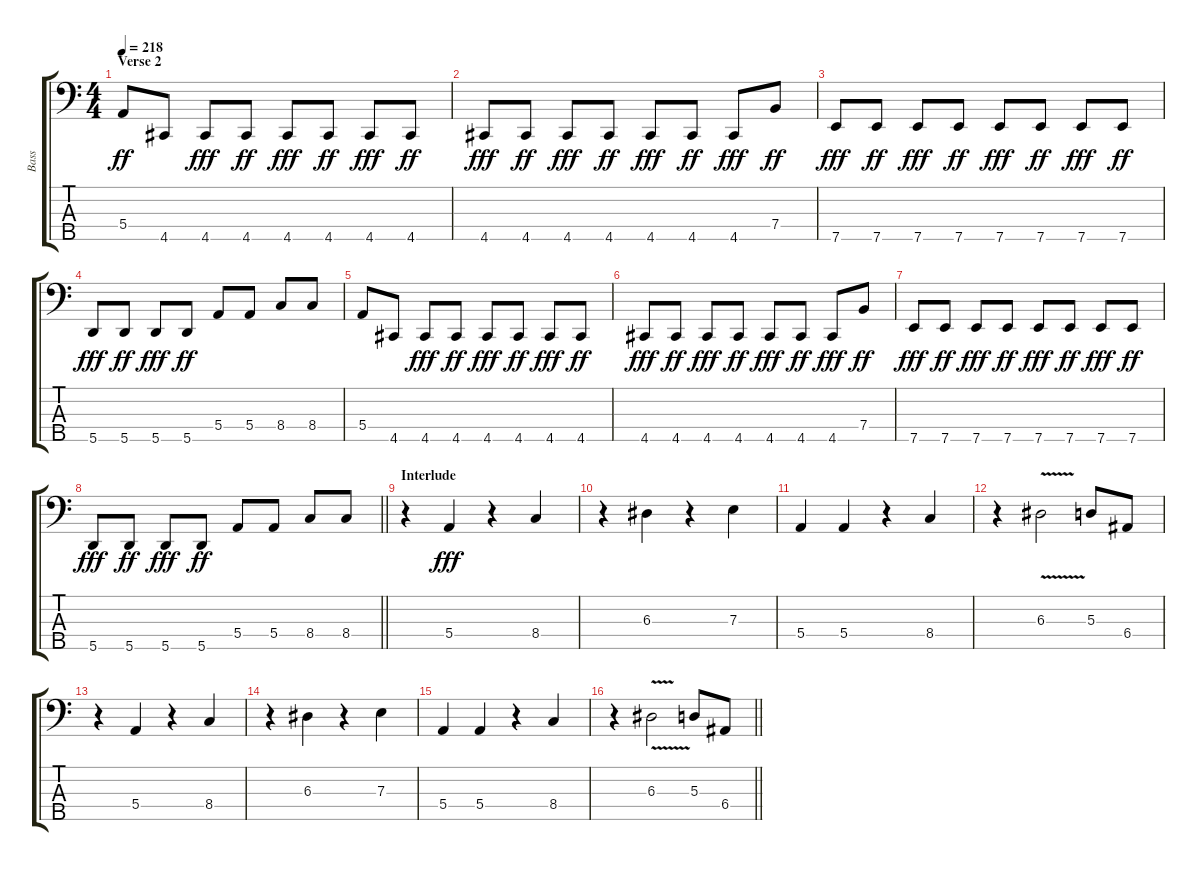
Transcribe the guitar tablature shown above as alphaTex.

\track ("Bass" "Bass") {instrument electricbasspick}
\staff {score tabs}
\tuning (G2 D2 A1 E1 A0) {hide}
\ts (4 4)
\section ("" "Verse 2")
\tempo 218
\clef f4
\ks c
5.4.8{dy ff} 4.5.8 4.5.8{dy fff} 4.5.8{dy ff} 4.5.8{dy fff} 4.5.8{dy ff} 4.5.8{dy fff} 4.5.8{dy ff} |
4.5.8{dy fff} 4.5.8{dy ff} 4.5.8{dy fff} 4.5.8{dy ff} 4.5.8{dy fff} 4.5.8{dy ff} 4.5.8{dy fff} 7.4.8{dy ff} |
7.5.8{dy fff} 7.5.8{dy ff} 7.5.8{dy fff} 7.5.8{dy ff} 7.5.8{dy fff} 7.5.8{dy ff} 7.5.8{dy fff} 7.5.8{dy ff} |
5.5.8{dy fff} 5.5.8{dy ff} 5.5.8{dy fff} 5.5.8{dy ff} 5.4.8 5.4.8 8.4.8 8.4.8 |
5.4.8 4.5.8 4.5.8{dy fff} 4.5.8{dy ff} 4.5.8{dy fff} 4.5.8{dy ff} 4.5.8{dy fff} 4.5.8{dy ff} |
4.5.8{dy fff} 4.5.8{dy ff} 4.5.8{dy fff} 4.5.8{dy ff} 4.5.8{dy fff} 4.5.8{dy ff} 4.5.8{dy fff} 7.4.8{dy ff} |
7.5.8{dy fff} 7.5.8{dy ff} 7.5.8{dy fff} 7.5.8{dy ff} 7.5.8{dy fff} 7.5.8{dy ff} 7.5.8{dy fff} 7.5.8{dy ff} |
\barLineRight lightlight
5.5.8{dy fff} 5.5.8{dy ff} 5.5.8{dy fff} 5.5.8{dy ff} 5.4.8 5.4.8 8.4.8 8.4.8 |
\section ("" "Interlude")
r.4 5.4.4{dy fff} r.4 8.4.4 |
r.4 6.3.4 r.4 7.3.4 |
5.4.4 5.4.4 r.4 8.4.4 |
r.4 6.3{v}.2 5.3.8 6.4.8 |
r.4 5.4.4 r.4 8.4.4 |
r.4 6.3.4 r.4 7.3.4 |
5.4.4 5.4.4 r.4 8.4.4 |
\barLineRight lightlight
r.4 6.3{v}.2 5.3.8 6.4.8
